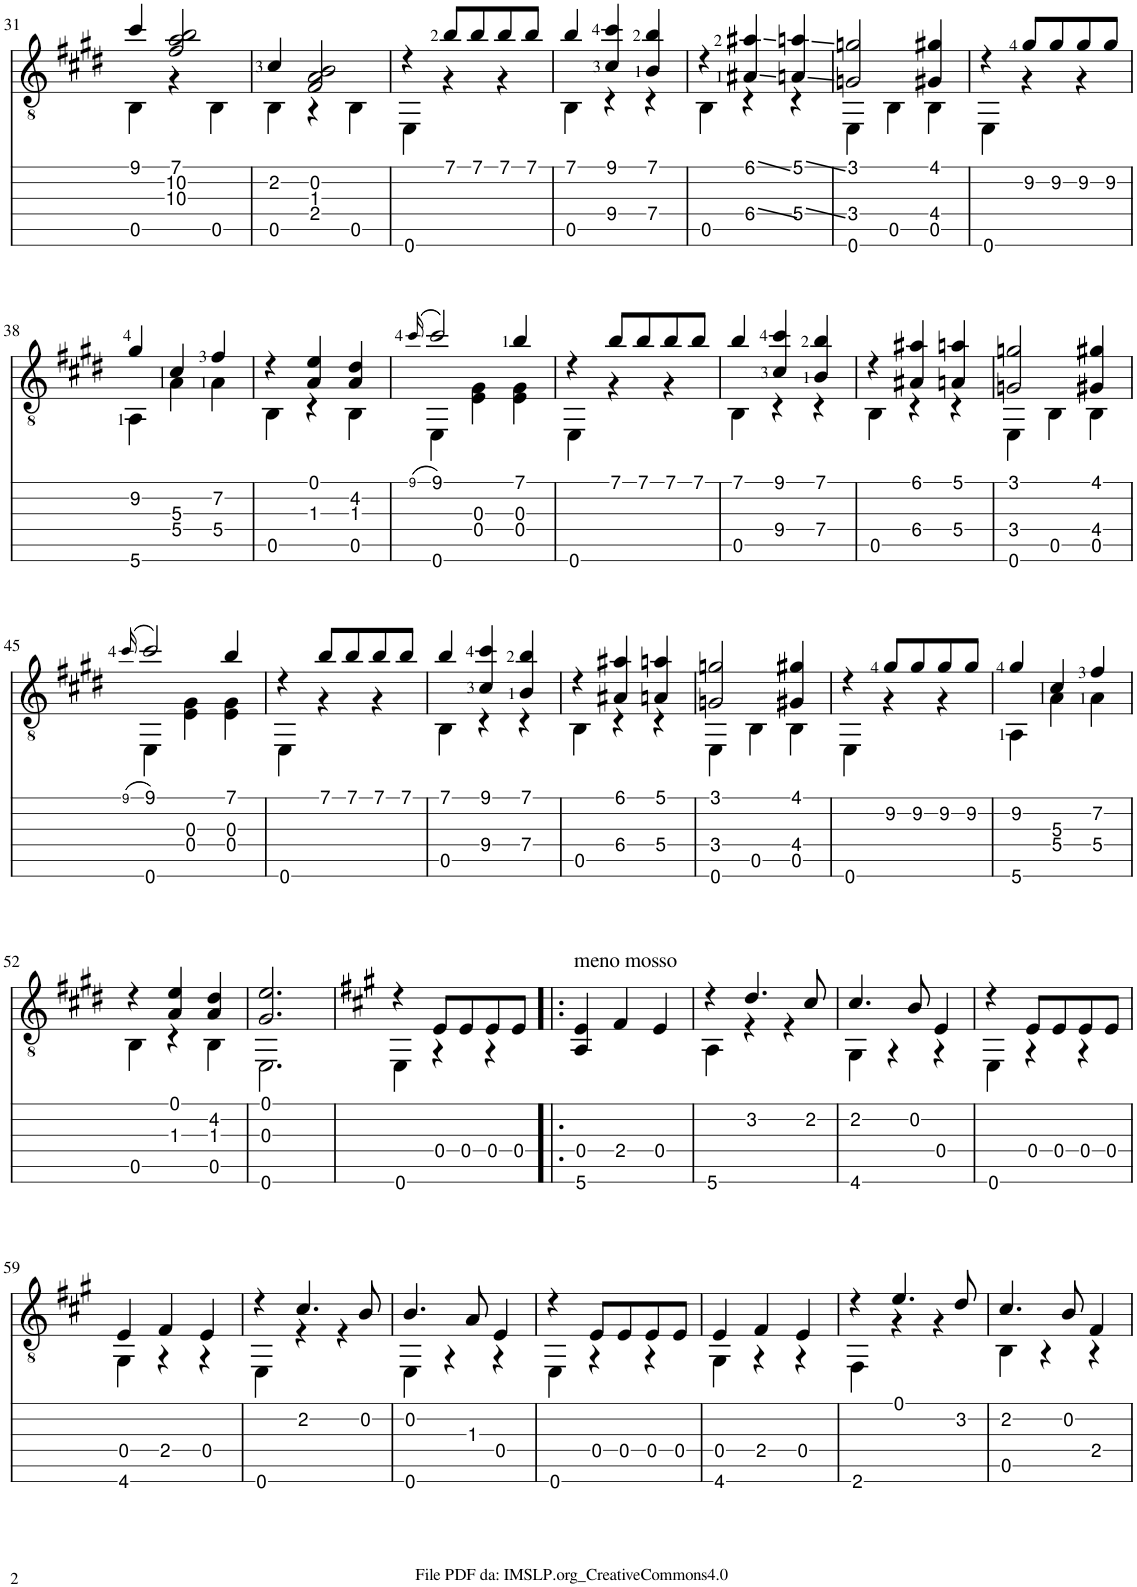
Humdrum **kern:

**kern	**kern
*part1	*part1
*staff2	*staff1
*I"Guitar	*
*I'Guit.	*
!!LO:PB:g=z
*	*clefGv2
*k[f#c#g#d#]	*k[f#c#g#d#]
*M3/4	*M3/4
=31	=31
*^	*^
4cc#	4BB	4cc#/	4BB\
2f# 2a 2b	4r	2f#/ 2a/ 2b/	4r
.	4BB	.	4BB\
=32	=32	=32	=32
4c#	4BB	4c#/	4BB\
2F# 2A 2B	4r	2F#/ 2A/ 2B/	4r
.	4BB	.	4BB\
=33	=33	=33	=33
4r	4EE	4r	4EE\
8bL	4r	8b/L	4r
8bJ	.	8b/	.
8bL	4r	8b/	4r
8bJ	.	8b/J	.
=34	=34	=34	=34
4b	4BB	4b/	4BB\
4c# 4cc#	4r	4c#/ 4cc#/	4r
4B 4b	4r	4B/ 4b/	4r
=35	=35	=35	=35
4r	4BB	4r	4BB\
4A# 4a#	4r	4A#X/ 4a#X/	4r
4A 4a	4r	4An/ 4an/	4r
=36	=36	=36	=36
2G 2g	4EE	2Gn/ 2gn/	4EE\
.	4BB	.	4BB\
4G# 4g#	4BB	4G#X/ 4g#X/	4BB\
=37	=37	=37	=37
4r	4EE	4r	4EE\
8g#L	4r	8g#/L	4r
8g#J	.	8g#/	.
8g#L	4r	8g#/	4r
8g#J	.	8g#/J	.
!!LO:LB:g=z	!!
=38	=38	=38	=38
4g#	4AA	4g#/	4AA\
4c#	4A	4c#/	4A\
4f#	4A	4f#/	4A\
=39	=39	=39	=39
4r	4BB	4r	4BB\
4A 4e	4r	4A/ 4e/	4r
4A 4d#	4BB	4A/ 4d#/	4BB\
=40	=40	=40	=40
qcc#	.	(16qcc#/	.
2cc#	4EE	2cc#/)	4EE\
.	4E 4G#	.	4E\ 4G#\
4b	4E 4G#	4b/	4E\ 4G#\
=41	=41	=41	=41
4r	4EE	4r	4EE\
8bL	4r	8b/L	4r
8bJ	.	8b/	.
8bL	4r	8b/	4r
8bJ	.	8b/J	.
=42	=42	=42	=42
4b	4BB	4b/	4BB\
4c# 4cc#	4r	4c#/ 4cc#/	4r
4B 4b	4r	4B/ 4b/	4r
=43	=43	=43	=43
4r	4BB	4r	4BB\
4A#X 4a#X	4r	4A#X/ 4a#X/	4r
4An 4an	4r	4An/ 4an/	4r
=44	=44	=44	=44
2Gn 2gn	4EE	2Gn/ 2gn/	4EE\
.	4BB	.	4BB\
4G#X 4g#X	4BB	4G#X/ 4g#X/	4BB\
!!LO:LB:g=z	!!
=45	=45	=45	=45
qcc#	.	(16qcc#/	.
2cc#	4EE	2cc#/)	4EE\
.	4E 4G#	.	4E\ 4G#\
4b	4E 4G#	4b/	4E\ 4G#\
=46	=46	=46	=46
4r	4EE	4r	4EE\
8bL	4r	8b/L	4r
8bJ	.	8b/	.
8bL	4r	8b/	4r
8bJ	.	8b/J	.
=47	=47	=47	=47
4b	4BB	4b/	4BB\
4c# 4cc#	4r	4c#/ 4cc#/	4r
4B 4b	4r	4B/ 4b/	4r
=48	=48	=48	=48
4r	4BB	4r	4BB\
4A#X 4a#X	4r	4A#X/ 4a#X/	4r
4An 4an	4r	4An/ 4an/	4r
=49	=49	=49	=49
2Gn 2gn	4EE	2Gn/ 2gn/	4EE\
.	4BB	.	4BB\
4G#X 4g#X	4BB	4G#X/ 4g#X/	4BB\
=50	=50	=50	=50
4r	4EE	4r	4EE\
8g#L	4r	8g#/L	4r
8g#J	.	8g#/	.
8g#L	4r	8g#/	4r
8g#J	.	8g#/J	.
=51	=51	=51	=51
4g#	4AA	4g#/	4AA\
4c#	4A	4c#/	4A\
4f#	4A	4f#/	4A\
!!LO:LB:g=z	!!
=52	=52	=52	=52
4r	4BB	4r	4BB\
4A 4e	4r	4A/ 4e/	4r
4A 4d#	4BB	4A/ 4d#/	4BB\
=53	=53	=53	=53
2.G# 2.e	2.EE	2.G#/ 2.e/	2.EE\
=54	=54	=54	=54
*k[f#c#g#]	*	*k[f#c#g#]	*
4r	4EE	4r	4EE\
8EL	4r	8E/L	4r
8EJ	.	8E/	.
8EL	4r	8E/	4r
8EJ	.	8E/J	.
*v	*v	*	*
*	*v	*v
=55!|:	=55!|:
!	!LO:TX:a:t=meno mosso
4AA 4E	4AA/ 4E/
4F#	4F#/
4E	4E/
=56	=56
*^	*^
4r	4AA	4r	4AA\
4.d	4r	4.d/	4r
.	4r	.	4r
8c#	.	8c#/	.
=57	=57	=57	=57
4.c#	4GG#	4.c#/	4GG#\
.	4r	.	4r
8B	.	8B/	.
4E	4r	4E/	4r
=58	=58	=58	=58
4r	4EE	4r	4EE\
8EL	4r	8E/L	4r
8EJ	.	8E/	.
8EL	4r	8E/	4r
8EJ	.	8E/J	.
!!LO:LB:g=z	!!
=59	=59	=59	=59
4E	4GG#	4E/	4GG#\
4F#	4r	4F#/	4r
4E	4r	4E/	4r
=60	=60	=60	=60
4r	4EE	4r	4EE\
4.c#	4r	4.c#/	4r
.	4r	.	4r
8B	.	8B/	.
=61	=61	=61	=61
4.B	4EE	4.B/	4EE\
.	4r	.	4r
8A	.	8A/	.
4E	4r	4E/	4r
=62	=62	=62	=62
4r	4EE	4r	4EE\
8EL	4r	8E/L	4r
8EJ	.	8E/	.
8EL	4r	8E/	4r
8EJ	.	8E/J	.
=63	=63	=63	=63
4E	4GG#	4E/	4GG#\
4F#	4r	4F#/	4r
4E	4r	4E/	4r
=64	=64	=64	=64
4r	4FF#	4r	4FF#\
4.e	4r	4.e/	4r
.	4r	.	4r
8d	.	8d/	.
=65	=65	=65	=65
4.c#	4BB	4.c#/	4BB\
.	4r	.	4r
8B	.	8B/	.
4F#	4r	4F#/	4r
*v	*v	*	*
*	*v	*v
=	=
*-	*-
